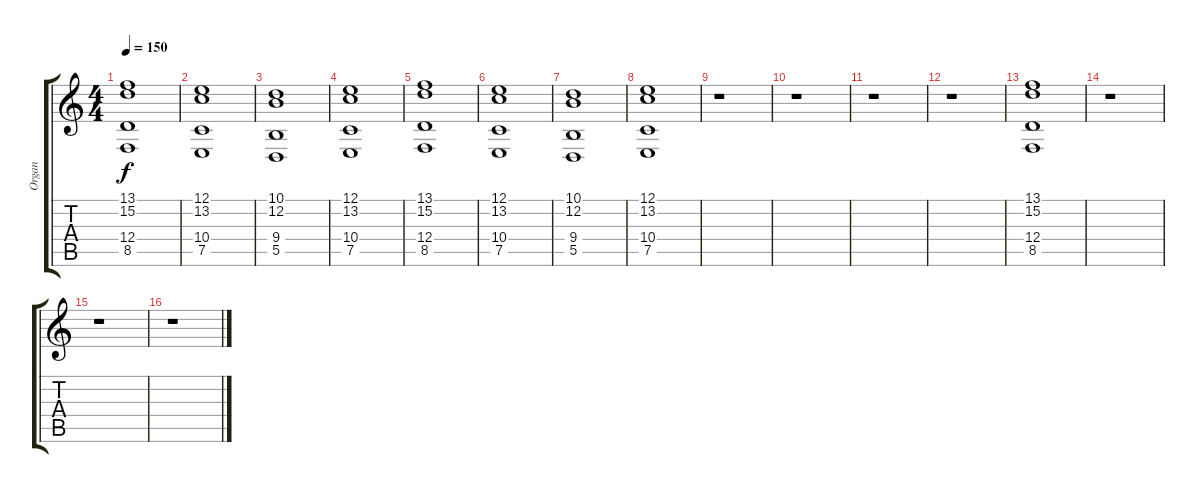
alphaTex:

\track ("Organ" "Organ") {instrument drawbarorgan}
\staff {score tabs}
\tuning (E4 B3 G3 D3 A2 E2) {hide}
\ts (4 4)
\tempo 150
\clef g2
\ks c
(13.1 15.2 12.4 8.5).1{dy f} |
(12.1 13.2 10.4 7.5).1 |
(10.1 12.2 9.4 5.5).1 |
(12.1 13.2 10.4 7.5).1 |
(13.1 15.2 12.4 8.5).1 |
(12.1 13.2 10.4 7.5).1 |
(10.1 12.2 9.4 5.5).1 |
(12.1 13.2 10.4 7.5).1 |
r.1 |
r.1 |
r.1 |
r.1 |
(13.1 15.2 12.4 8.5).1 |
r.1 |
r.1 |
r.1
